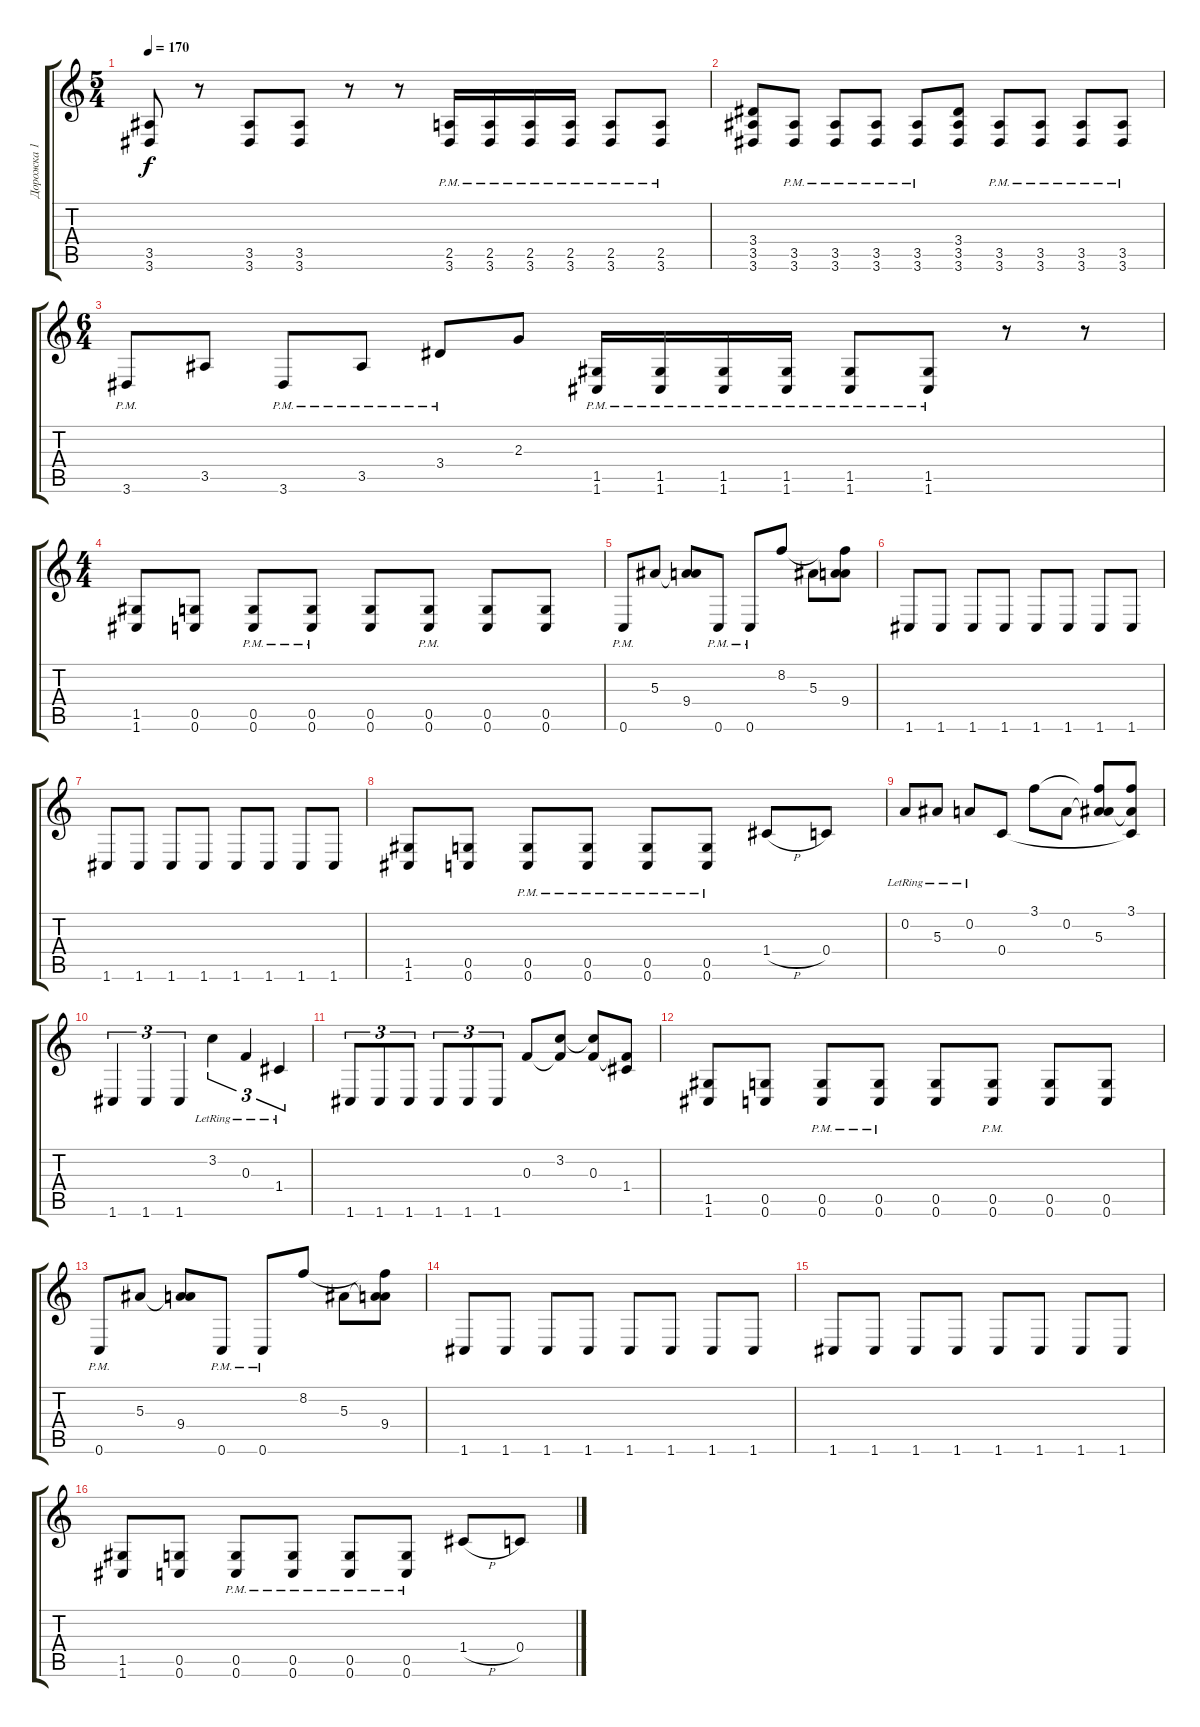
\track ("Дорожка 1" "Дорожка 1") {instrument distortionguitar}
\staff {score tabs}
\tuning (D4 A3 F3 C3 G2 C2) {hide}
\ts (5 4)
\tempo 170
\clef g2
\ks c
(3.5 3.6).8{dy f} r.8 (3.5 3.6).8 (3.5 3.6).8 r.8 r.8 (2.5{pm} 3.6{pm}).16 (2.5{pm} 3.6{pm}).16 (2.5{pm} 3.6{pm}).16 (2.5{pm} 3.6{pm}).16 (2.5{pm} 3.6{pm}).8 (2.5{pm} 3.6{pm}).8 |
(3.4 3.5 3.6).8 (3.5{pm} 3.6{pm}).8 (3.5{pm} 3.6{pm}).8 (3.5{pm} 3.6{pm}).8 (3.5{pm} 3.6{pm}).8 (3.4 3.5 3.6).8 (3.5{pm} 3.6{pm}).8 (3.5{pm} 3.6{pm}).8 (3.5{pm} 3.6{pm}).8 (3.5{pm} 3.6{pm}).8 |
\ts (6 4)
3.6{pm}.8 3.5.8 3.6{pm}.8 3.5{pm}.8 3.4{pm}.8 2.3.8 (1.5 1.6{pm}).16 (1.5{pm} 1.6{pm}).16 (1.5{pm} 1.6{pm}).16 (1.5{pm} 1.6{pm}).16 (1.5{pm} 1.6{pm}).8 (1.5{pm} 1.6{pm}).8 r.8 r.8 |
\ts (4 4)
(1.5 1.6).8 (0.5 0.6).8 (0.5{pm} 0.6{pm}).8 (0.5{pm} 0.6{pm}).8 (0.5 0.6).8 (0.5{pm} 0.6{pm}).8 (0.5 0.6).8 (0.5 0.6).8 |
0.6{pm}.8 5.3.8 (5.3{t} 9.4).8 0.6{pm}.8 0.6{pm}.8 8.2.8 5.3.8 (8.2{t} 5.3{t} 9.4).8 |
1.6.8 1.6.8 1.6.8 1.6.8 1.6.8 1.6.8 1.6.8 1.6.8 |
1.6.8 1.6.8 1.6.8 1.6.8 1.6.8 1.6.8 1.6.8 1.6.8 |
(1.5 1.6).8 (0.5 0.6).8 (0.5{pm} 0.6{pm}).8 (0.5{pm} 0.6{pm}).8 (0.5{pm} 0.6{pm}).8 (0.5{pm} 0.6{pm}).8 1.4{h}.8 0.4.8 |
0.2{lr}.8 5.3{lr}.8 0.2{lr}.8 0.4.8 3.1.8 0.2.8 (3.1{t} 0.2{t} 5.3).8 (3.1 5.3{t} 0.4{t}).8 |
1.6.4{tu (3 2)} 1.6.4{tu (3 2)} 1.6.4{tu (3 2)} 3.2{lr}.4{tu (3 2)} 0.3{lr}.4{tu (3 2)} 1.4{lr}.4{tu (3 2)} |
1.6.8{tu (3 2)} 1.6.8{tu (3 2)} 1.6.8{tu (3 2)} 1.6.8{tu (3 2)} 1.6.8{tu (3 2)} 1.6.8{tu (3 2)} 0.3.8 (3.2 0.3{t}).8 (3.2{t} 0.3).8 (0.3{t} 1.4).8 |
(1.5 1.6).8 (0.5 0.6).8 (0.5{pm} 0.6{pm}).8 (0.5{pm} 0.6{pm}).8 (0.5 0.6).8 (0.5{pm} 0.6{pm}).8 (0.5 0.6).8 (0.5 0.6).8 |
0.6{pm}.8 5.3.8 (5.3{t} 9.4).8 0.6{pm}.8 0.6{pm}.8 8.2.8 5.3.8 (8.2{t} 5.3{t} 9.4).8 |
1.6.8 1.6.8 1.6.8 1.6.8 1.6.8 1.6.8 1.6.8 1.6.8 |
1.6.8 1.6.8 1.6.8 1.6.8 1.6.8 1.6.8 1.6.8 1.6.8 |
(1.5 1.6).8 (0.5 0.6).8 (0.5{pm} 0.6{pm}).8 (0.5{pm} 0.6{pm}).8 (0.5{pm} 0.6{pm}).8 (0.5{pm} 0.6{pm}).8 1.4{h}.8 0.4.8
